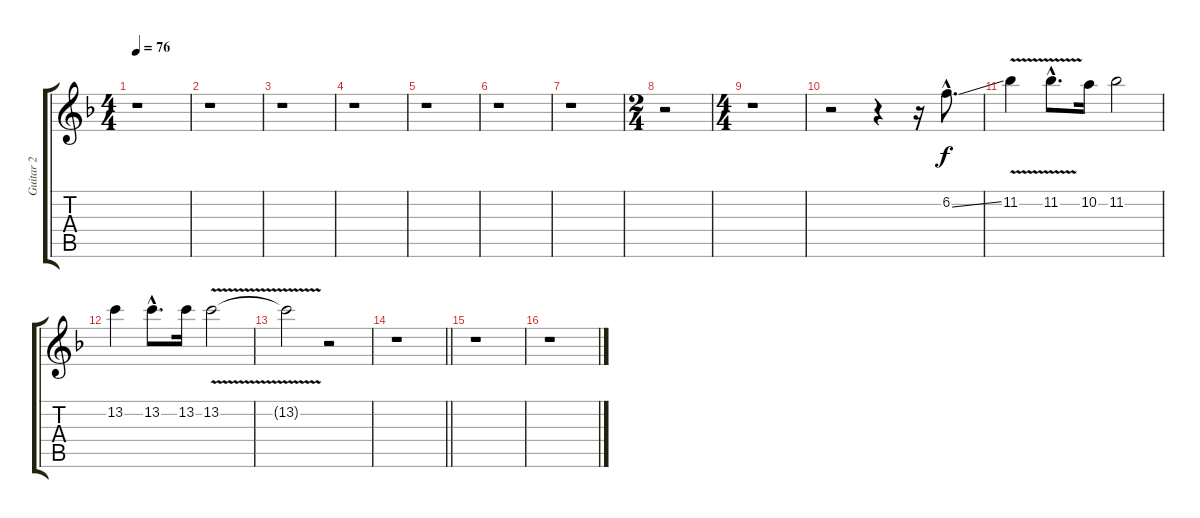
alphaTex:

\track ("Guitar 2" "Guitar 2") {instrument overdrivenguitar}
\staff {score tabs}
\tuning (E4 B3 G3 D3 A2 E2) {hide}
\ts (4 4)
\tempo 76
\clef g2
\ks f
r.1{dy f} |
r.1 |
r.1 |
r.1 |
r.1 |
r.1 |
r.1 |
\ts (2 4)
r.2 |
\ts (4 4)
r.1 |
r.2{volume 13 balance 0 instrument distortionguitar} r.4 r.16 6.2{ss hac}.8{d} |
11.2{v}.4 11.2{v hac}.8{d} 10.2.16 11.2.2 |
13.2.4 13.2{hac}.8{d} 13.2.16 13.2{v}.2 |
13.2{t}.2 r.2 |
\barLineRight lightlight
r.1 |
r.1 |
r.1
